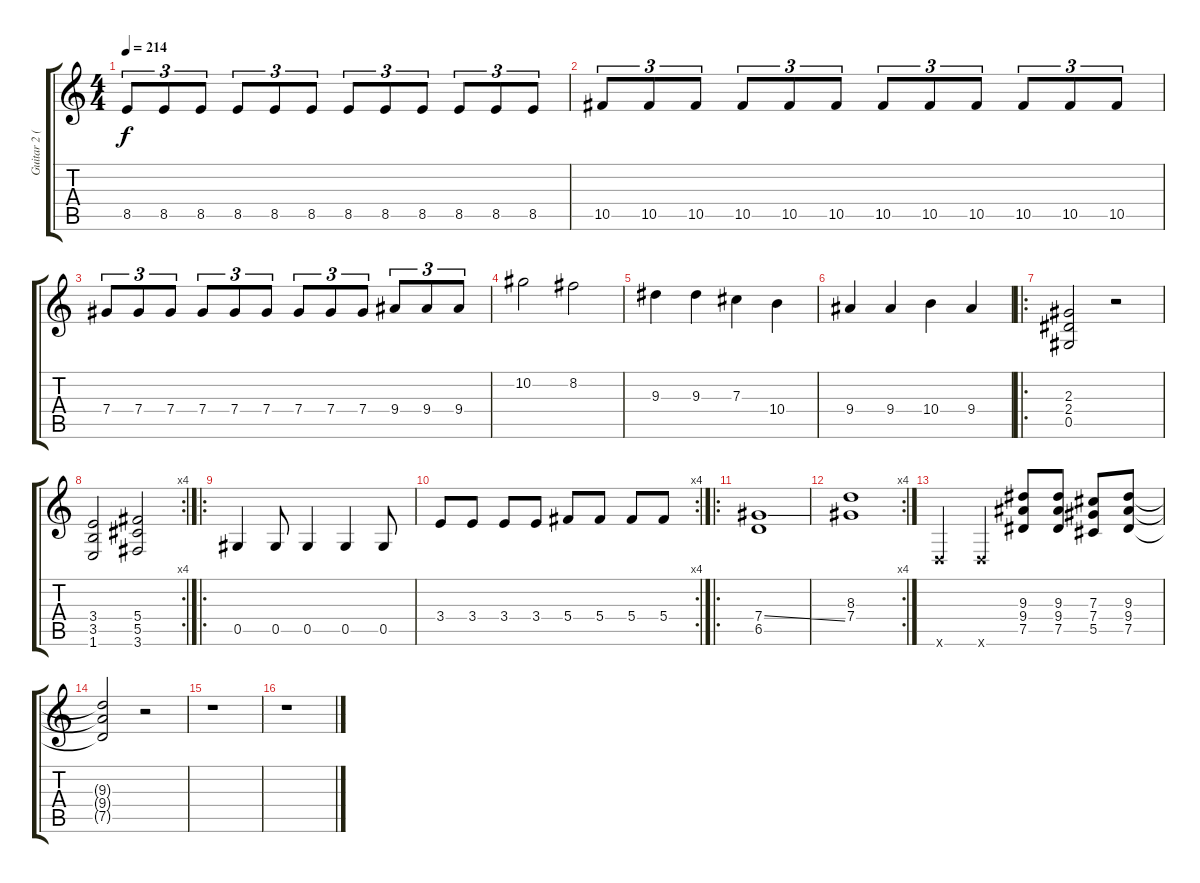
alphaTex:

\track ("Guitar 2 (Ale)" "Guitar 2 (") {instrument distortionguitar}
\staff {score tabs}
\tuning (Eb4 Bb3 Gb3 Db3 Ab2 Eb2) {hide}
\ts (4 4)
\tempo 214
\clef g2
\ks c
8.5.8{tu (3 2) dy f} 8.5.8{tu (3 2)} 8.5.8{tu (3 2)} 8.5.8{tu (3 2)} 8.5.8{tu (3 2)} 8.5.8{tu (3 2)} 8.5.8{tu (3 2)} 8.5.8{tu (3 2)} 8.5.8{tu (3 2)} 8.5.8{tu (3 2)} 8.5.8{tu (3 2)} 8.5.8{tu (3 2)} |
10.5.8{tu (3 2)} 10.5.8{tu (3 2)} 10.5.8{tu (3 2)} 10.5.8{tu (3 2)} 10.5.8{tu (3 2)} 10.5.8{tu (3 2)} 10.5.8{tu (3 2)} 10.5.8{tu (3 2)} 10.5.8{tu (3 2)} 10.5.8{tu (3 2)} 10.5.8{tu (3 2)} 10.5.8{tu (3 2)} |
7.4.8{tu (3 2)} 7.4.8{tu (3 2)} 7.4.8{tu (3 2)} 7.4.8{tu (3 2)} 7.4.8{tu (3 2)} 7.4.8{tu (3 2)} 7.4.8{tu (3 2)} 7.4.8{tu (3 2)} 7.4.8{tu (3 2)} 9.4.8{tu (3 2)} 9.4.8{tu (3 2)} 9.4.8{tu (3 2)} |
10.2.2 8.2.2 |
9.3.4 9.3.4 7.3.4 10.4.4 |
9.4.4 9.4.4 10.4.4 9.4.4 |
\ro
(2.3 2.4 0.5).2 r.2 |
\rc 4
(3.4 3.5 1.6).2 (5.4 5.5 3.6).2 |
\ro
0.5.4 0.5.8 0.5.4 0.5.4 0.5.8 |
\rc 4
3.4.8 3.4.8 3.4.8 3.4.8 5.4.8 5.4.8 5.4.8 5.4.8 |
\ro
(7.4{ss} 6.5).1 |
\rc 4
(8.3 7.4).1 |
-1.6{x}.4 -1.6{x}.4 (9.3 9.4 7.5).8 (9.3 9.4 7.5).8 (7.3 7.4 5.5).8 (9.3 9.4 7.5).8 |
(9.3{t} 9.4{t} 7.5{t}).2 r.2 |
r.1 |
r.1
